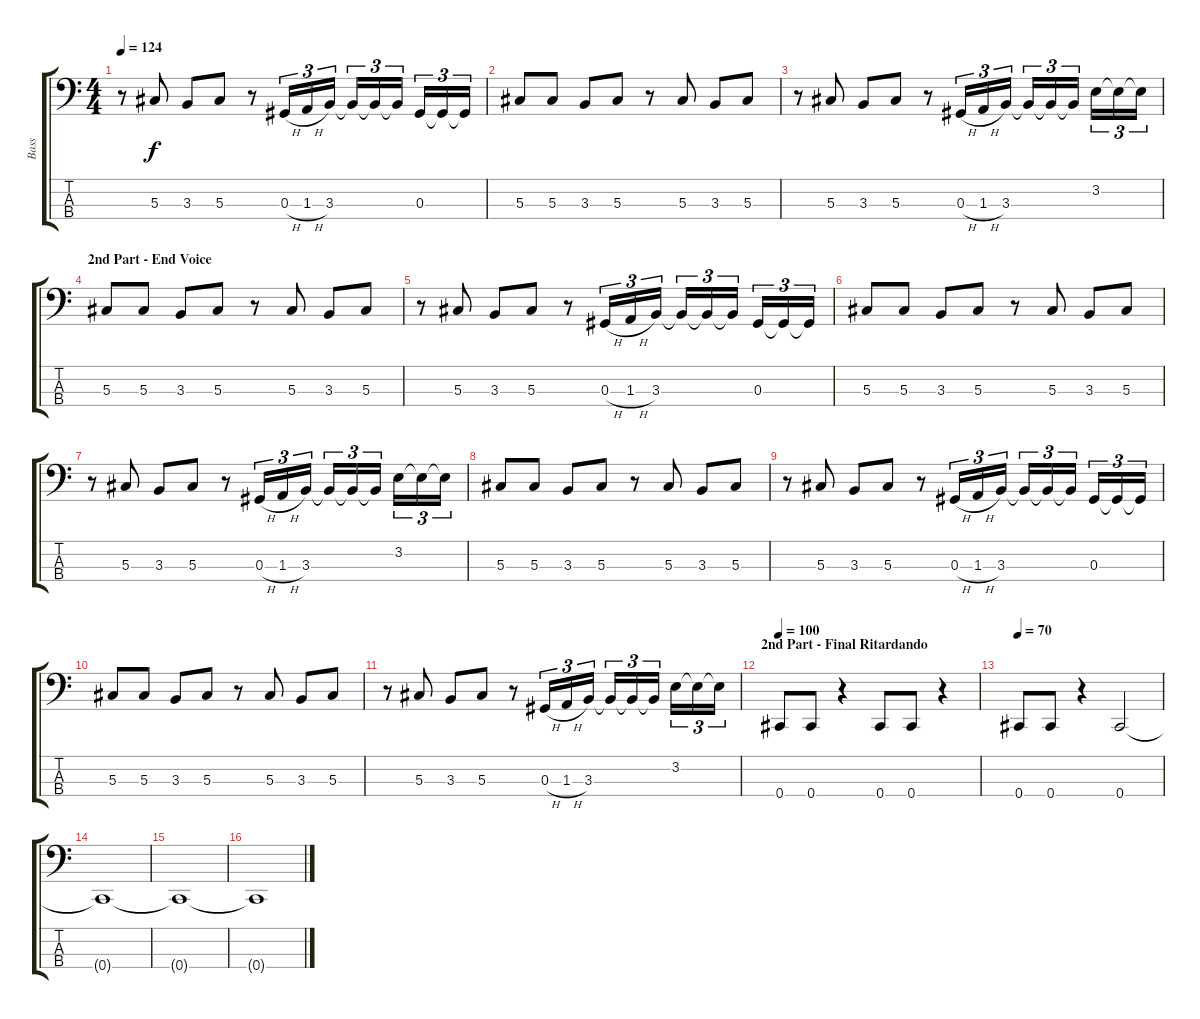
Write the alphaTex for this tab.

\track ("Bass" "Bass") {instrument electricbassfinger}
\staff {score tabs}
\tuning (Gb2 Db2 Ab1 Db1) {hide}
\ts (4 4)
\tempo 124
\clef f4
\ks c
r.8{dy f} 5.3.8 3.3.8 5.3.8 r.8 0.3{h}.16{tu (3 2)} 1.3{h}.16{tu (3 2)} 3.3.16{tu (3 2)} 3.3{t}.16{tu (3 2)} 3.3{t}.16{tu (3 2)} 3.3{t}.16{tu (3 2)} 0.3.16{tu (3 2)} 0.3{t}.16{tu (3 2)} 0.3{t}.16{tu (3 2)} |
5.3.8 5.3.8 3.3.8 5.3.8 r.8 5.3.8 3.3.8 5.3.8 |
r.8 5.3.8 3.3.8 5.3.8 r.8 0.3{h}.16{tu (3 2)} 1.3{h}.16{tu (3 2)} 3.3.16{tu (3 2)} 3.3{t}.16{tu (3 2)} 3.3{t}.16{tu (3 2)} 3.3{t}.16{tu (3 2)} 3.2.16{tu (3 2)} 3.2{t}.16{tu (3 2)} 3.2{t}.16{tu (3 2)} |
\section ("" "2nd Part - End Voice")
5.3.8 5.3.8 3.3.8 5.3.8 r.8 5.3.8 3.3.8 5.3.8 |
r.8 5.3.8 3.3.8 5.3.8 r.8 0.3{h}.16{tu (3 2)} 1.3{h}.16{tu (3 2)} 3.3.16{tu (3 2)} 3.3{t}.16{tu (3 2)} 3.3{t}.16{tu (3 2)} 3.3{t}.16{tu (3 2)} 0.3.16{tu (3 2)} 0.3{t}.16{tu (3 2)} 0.3{t}.16{tu (3 2)} |
5.3.8 5.3.8 3.3.8 5.3.8 r.8 5.3.8 3.3.8 5.3.8 |
r.8 5.3.8 3.3.8 5.3.8 r.8 0.3{h}.16{tu (3 2)} 1.3{h}.16{tu (3 2)} 3.3.16{tu (3 2)} 3.3{t}.16{tu (3 2)} 3.3{t}.16{tu (3 2)} 3.3{t}.16{tu (3 2)} 3.2.16{tu (3 2)} 3.2{t}.16{tu (3 2)} 3.2{t}.16{tu (3 2)} |
5.3.8 5.3.8 3.3.8 5.3.8 r.8 5.3.8 3.3.8 5.3.8 |
r.8 5.3.8 3.3.8 5.3.8 r.8 0.3{h}.16{tu (3 2)} 1.3{h}.16{tu (3 2)} 3.3.16{tu (3 2)} 3.3{t}.16{tu (3 2)} 3.3{t}.16{tu (3 2)} 3.3{t}.16{tu (3 2)} 0.3.16{tu (3 2)} 0.3{t}.16{tu (3 2)} 0.3{t}.16{tu (3 2)} |
5.3.8 5.3.8 3.3.8 5.3.8 r.8 5.3.8 3.3.8 5.3.8 |
r.8 5.3.8 3.3.8 5.3.8 r.8 0.3{h}.16{tu (3 2)} 1.3{h}.16{tu (3 2)} 3.3.16{tu (3 2)} 3.3{t}.16{tu (3 2)} 3.3{t}.16{tu (3 2)} 3.3{t}.16{tu (3 2)} 3.2.16{tu (3 2)} 3.2{t}.16{tu (3 2)} 3.2{t}.16{tu (3 2)} |
\section ("" "2nd Part - Final Ritardando")
\tempo 100
0.4.8 0.4.8 r.4 0.4.8 0.4.8 r.4 |
\tempo 70
0.4.8 0.4.8 r.4 0.4.2 |
0.4{t}.1{volume 8} |
0.4{t}.1{volume 0} |
0.4{t}.1
